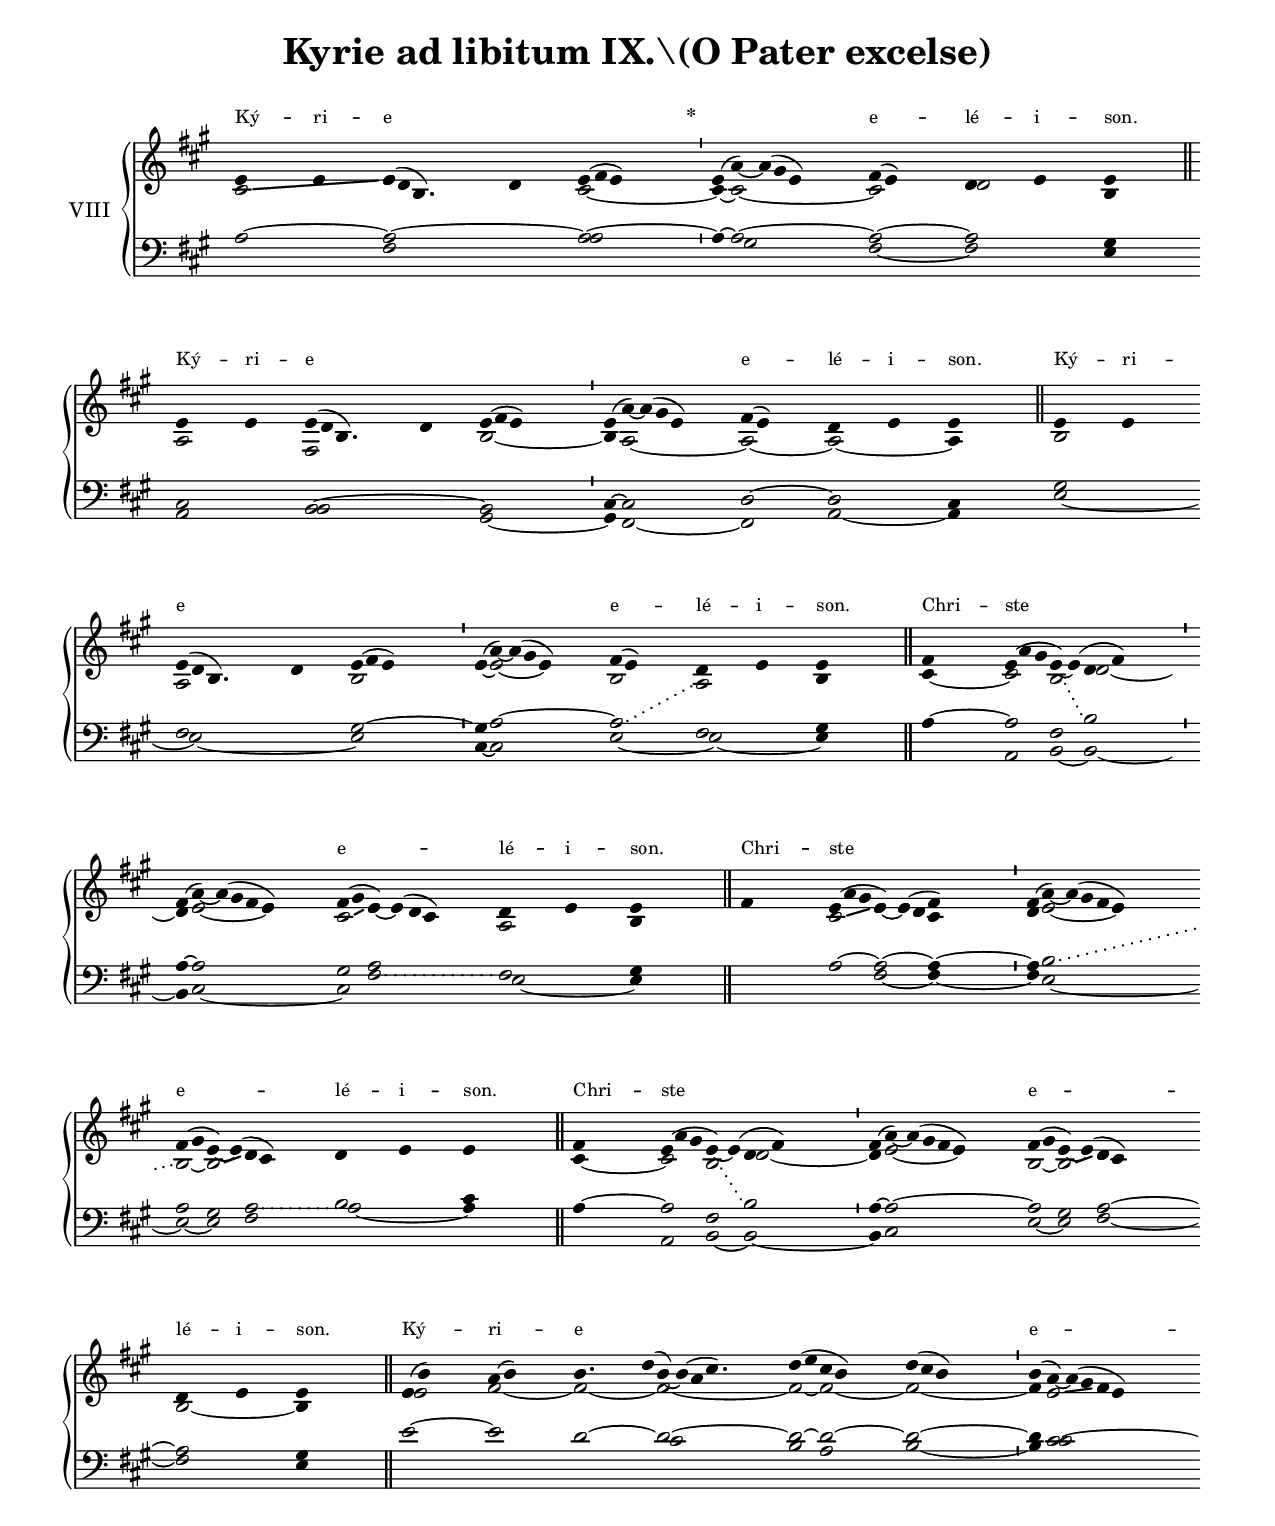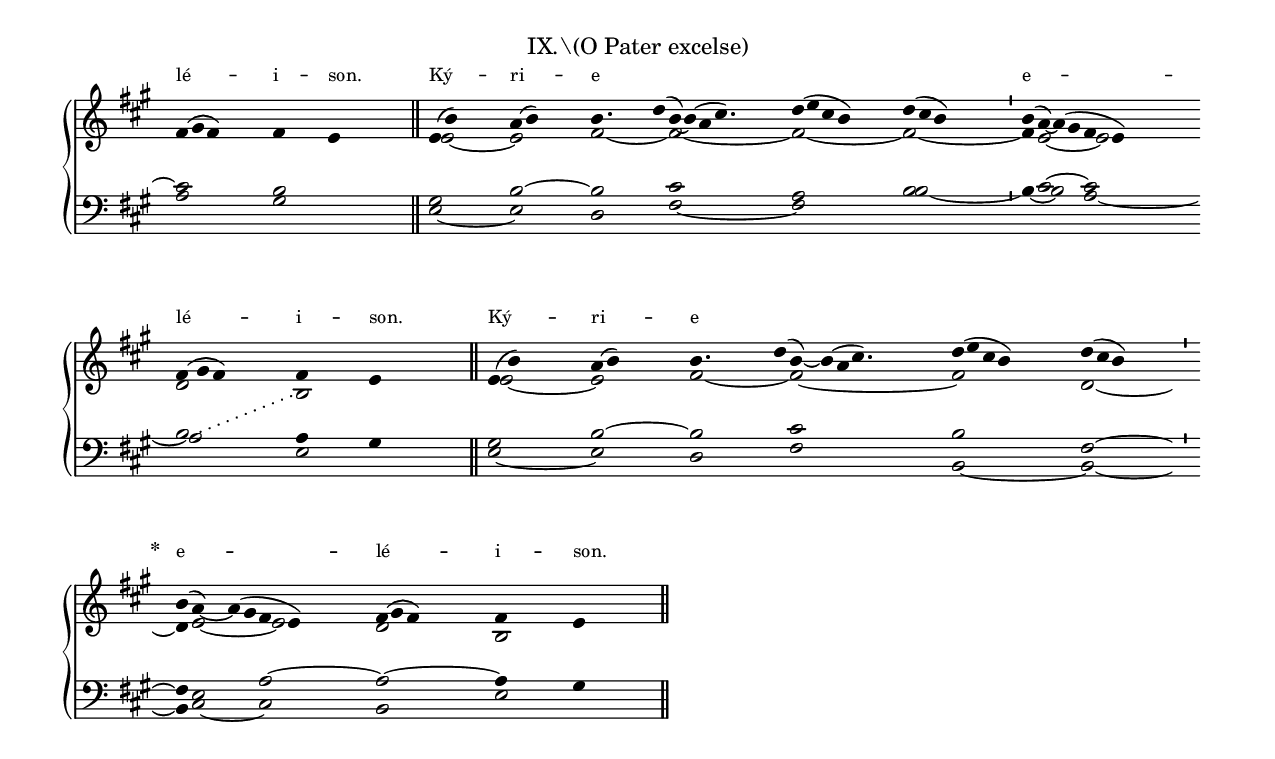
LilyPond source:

\version "2.18"
\include "gregorian.ly"
\include "noh2.ily"

%Page reference: page v.135
%(volume.page)

global = {
 \key e \mixolydian
 \cadenzaOn 
 \override Glissando #'thickness = #2.0
}

\header {
  title = \markup \center-column {"Kyrie ad libitum IX.\\(O Pater excelse)" \vspace #1 }
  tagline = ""
  composer = ""
}

\paper {
 #(include-special-characters)
  oddHeaderMarkup = \markup \fill-line {
    \line {}
    \center-column {
      \on-the-fly #first-page     " "
      \on-the-fly #not-first-page "IX. (O Pater excelse)"
    }
    \line { \on-the-fly #print-page-number-check-first \fromproperty #'page:page-number-string }
  }
  evenHeaderMarkup = \markup \fill-line {
    \line { \on-the-fly #print-page-number-check-first \fromproperty #'page:page-number-string }
    \center-column { "IX.\\(O Pater excelse)" }
    \line {}
  }
}

chantText = \lyricmode {
Ký -- ri -- e _ _ 
\set stanza = " * " _ e -- lé -- i -- son. 
Ký -- ri -- e _ _ _ e -- lé -- i -- son. 
Ký -- ri -- e _ _ _ e -- lé -- i -- son. 
Chri -- ste _ e -- lé -- i -- son. 
Chri -- ste _ e -- lé -- i -- son. 
Chri -- ste _ e -- lé -- i -- son. 
Ký -- ri -- e _ _ _ e -- lé -- i -- son. 
Ký -- ri -- e _ _ _ e -- lé -- i -- son. 
Ký -- ri -- e _ _ _ 
\set stanza = " * " e -- lé -- i -- son. }

chantMusic = {
\tieDown   e'4 e'4 e'4 ( d'4 b4.) d'4 e'4 ( fis'4 e'4) \divisioMinima
 e'4 ( a'4) ~ a'4 ( gis'4 e'4) fis'4 ( e'4) d'4 e'4 e'4 \finalis
 \forceBreak
  e'4 e'4 e'4 ( d'4 b4.) d'4 e'4 ( fis'4 e'4) \divisioMinima
 e'4 ( a'4) ~ a'4 ( gis'4 e'4) fis'4 ( e'4) d'4 e'4 e'4 \finalis
  e'4 e'4 \forceBreak
 e'4 ( d'4 b4.) d'4 e'4 ( fis'4 e'4) \divisioMinima
 e'4 ( a'4) ~ a'4 ( gis'4 e'4) fis'4 ( e'4) d'4 e'4 e'4 \finalis
 fis'4 e'4 ( a'4 gis'4 e'4) ~ e'4 ( d'4 fis'4) \divisioMinima
 \forceBreak
 fis'4 ( a'4) ~ a'4 ( gis'4 fis'4 e'4) fis'4 ( gis'4 e'4) ~ e'4 ( d'4 cis'4) d'4 e'4 e'4 \finalis
 fis'4 e'4 ( a'4 gis'4 e'4) ~ e'4 ( d'4 fis'4) \divisioMinima
 fis'4 ( a'4) ~ a'4 ( gis'4 fis'4 e'4) \forceBreak
 fis'4 ( gis'4 e'4) ~ e'4 ( d'4 cis'4) d'4 e'4 e'4 \finalis
 fis'4 e'4 ( a'4 gis'4 e'4) ~ e'4 ( d'4 fis'4) \divisioMinima
 fis'4 ( a'4) ~ a'4 ( gis'4 fis'4 e'4) fis'4 ( gis'4 e'4) ~ e'4 ( d'4 cis'4) \forceBreak
 d'4 e'4 e'4 \finalis
 e'4 ( b'4) a'4 ( b'4) b'4. d''4 ( b'4) ~ b'4 ( a'4 cis''4.) d''4 ( e''4 cis''4 b'4) d''4 ( cis''4 b'4) \divisioMinima
 b'4 ( a'4) ~ a'4 ( gis'4 fis'4 e'4) \forceBreak
 fis'4 ( gis'4 fis'4) fis'4 e'4 \finalis
 e'4 ( b'4) a'4 ( b'4) b'4. d''4 ( b'4) ~ b'4 ( a'4 cis''4.) d''4 ( e''4 cis''4 b'4) d''4 ( cis''4 b'4) \divisioMinima
 b'4 ( a'4) ~ a'4 ( gis'4 fis'4 e'4) \forceBreak
 fis'4 ( gis'4 fis'4) fis'4 e'4 \finalis
 e'4 ( b'4) a'4 ( b'4) b'4. d''4 ( b'4) ~ b'4 ( a'4 cis''4.) d''4 ( e''4 cis''4 b'4) d''4 ( cis''4 b'4) \divisioMinima
 \forceBreak
 b'4 ( a'4) ~ a'4 ( gis'4 fis'4 e'4) fis'4 ( gis'4 fis'4) fis'4 e'4 \finalis

}

altoMusic = {
cis'2 -\tweak Glissando.Y-offset #-0.8 \glissando e'4 r2*7/4 cis'2*3/2 ~ \divisioMinima
cis'4 ~ cis'2*4/2 ~ cis'2 d'2 b4 a2 fis2*9/4 b2*3/2 ~ \divisioMinima
b4 a2*4/2 ~ a2 ~ a2 ~ a4 b2 a2*9/4 b2*3/2 \divisioMinima
e'4 ~ e'2*3/2 ~ e'4 b2 a2 b4 \finalis
cis'4 ~ cis'2*3/2 b2 d'2 ~ \divisioMinima
d'4 e'2*4/2 ~ e'4 cis'2 -\tweak Glissando.Y-offset #-0.8 \glissando e'4 r2*3/2 a2 b4 \finalis
r4 cis'2*3/2 -\tweak Glissando.Y-offset #-0.8 \glissando e'4 e'4 d'4 cis'4 \divisioMinima
d'4 e'2*4/2 ~ e'4 b2 ~ b2 -\tweak Glissando.Y-offset #-0.8 \glissando d'4 r2*4/2 \finalis
cis'4 ~ cis'2*3/2 b2 d'2 ~ \divisioMinima
d'4 e'2*4/2 ~ e'4 b2 ~ b2 -\tweak Glissando.Y-offset #-0.8 \glissando d'4 cis'4 b2 ~ b4 \finalis
e'2 fis'2 ~ fis'2*5/4 ~ fis'2*9/4 ~ fis'2 ~ fis'2 ~ fis'2*3/2 ~ \divisioMinima
fis'4 e'2*3/2 -\tweak Glissando.Y-offset #-0.8 \glissando fis'4 r2*6/2 \finalis
e'2 ~ e'2 fis'2*5/4 ~ fis'2*9/4 ~ fis'2*4/2 ~ fis'2*3/2 ~ \divisioMinima
fis'4 e'2*3/2 ~ e'2 d'2*3/2 b2 \finalis
e'2 ~ e'2 fis'2*5/4 ~ fis'2*9/4 ~ fis'2*4/2 d'2*3/2 ~ \divisioMinima
d'4 e'2*3/2 ~ e'2 d'2*3/2 b2 \finalis
}

tenorMusic = {
a2 ~ a2*9/4 ~ a2*3/2 ~ \divisioMinima
a4 ~ a2*4/2 ~ a2 ~ a2 gis4 cis2 b,2*9/4 ~ b,2*3/2 \divisioMinima
cis4 ~ cis2*4/2 d2 ~ d2 cis4 gis2 fis2*9/4 gis2*3/2 ~ \divisioMinima
gis4 a2*4/2 ~ a2 fis2 gis4 \finalis
a4 ~ a2*3/2 fis2 b2 \divisioMinima
a4 ~ a2*5/2 gis2 a2*4/2 fis2 gis4 \finalis
r4 a2*3/2 ~ a2*3/2 ~ a4 ~ \divisioMinima
a4 b2*5/2 a2 gis2 a2 b2 cis'4 \finalis
a4 ~ a2*3/2 fis2 b2 \divisioMinima
a4 ~ a2*5/2 ~ a2 gis2 a2 ~ a2 gis4 \finalis
e'2 ~ e'2 d'2*5/4 ~ d'2*9/4 ~ d'2 ~ d'2 ~ d'2*3/2 ~ \divisioMinima
d'4 cis'2*5/2 ~ cis'2*3/2 b2 \finalis
gis2 b2 ~ b2*5/4 cis'2*9/4 a2*4/2 b2*3/2 \divisioMinima
r4 cis'2*3/2 ~ cis'2 b2*3/2 a4 gis4 \finalis
gis2 b2 ~ b2*5/4 cis'2*9/4 b2*4/2 fis2*3/2 ~ \divisioMinima
fis4 e2*3/2 a2 ~ a2*3/2 ~ a4 gis4 \finalis
}

bassMusic = {
r2 fis2*9/4 \shiftRight a2*3/2 \divisioMinima
r4 gis2*4/2 fis2 ~ fis2 e4 a,2 \shiftRight b,2*9/4 gis,2*3/2 ~ \divisioMinima
gis,4 fis,2*4/2 ~ fis,2 a,2 ~ a,4 e2 ~ e2*9/4 ~ e2*3/2 \divisioMinima
cis4 ~ cis2*4/2 e2 ~ e2 ~ e4 \finalis
r4 a,2*3/2 b,2 ~ b,2 ~ \divisioMinima
b,4 cis2*5/2 ~ cis2 fis2*4/2 e2 ~ e4 \finalis
r2*4/2 fis2*3/2 ~ fis4 ~ \divisioMinima
fis4 e2*5/2 ~ e2 ~ e2 fis2 a2 ~ a4 \finalis
r4 a,2*3/2 b,2 ~ b,2 ~ \divisioMinima
b,4 cis2*5/2 e2 ~ e2 fis2 ~ fis2 e4 \finalis
r2*13/4 cis'2*9/4 b2 a2 b2*3/2 ~ \divisioMinima
b4 \shiftRight cis'2*5/2 a2*3/2 gis2 \finalis
e2 ~ e2 d2*5/4 fis2*9/4 ~ fis2*4/2 \shiftRight b2*3/2 ~ \divisioMinima
b4 ~ b2*3/2 a2 ~ a2*3/2 e2 \finalis
e2 ~ e2 d2*5/4 fis2*9/4 b,2*4/2 ~ b,2*3/2 ~ \divisioMinima
b,4 cis2*3/2 ~ cis2 b,2*3/2 e2 \finalis
}

voiceLines = {
\voiceLineStyle


s2*107/4
\allowVoiceLineBreak
\voiceLine "down" "up" a2*2/2 a2*1/2


s2*6/2
\allowVoiceLineBreak
\voiceLine "up" "down" b2*2/2 b2*1/2


s2*9/2
\allowVoiceLineBreak
\voiceLine "down" "down" fis2*4/2 fis2*1/2


s2*11/2
\allowVoiceLineBreak
\voiceLine "down" "up" b2*5/2 b2*1/2


s2*3/2
\allowVoiceLineBreak
\voiceLine "down" "down" a2*2/2 a2*1/2


s2*6/2
\allowVoiceLineBreak
\voiceLine "up" "down" b2*2/2 b2*1/2


s2*69/2
\allowVoiceLineBreak
\voiceLine "down" "up" b2*3/2 b2*1/2


}

\score{
  <<
    \new Lyrics
    \new GrandStaff <<
      \set GrandStaff.autoBeaming = ##f
      \set GrandStaff.instrumentName = \markup \center-column {
        "VIII"
      }
      \new Staff = up <<
        \new Voice = "chant" {
          \voiceOne \global \chantMusic
        }
        \new Voice {
          \voiceTwo \global \altoMusic
        }
      >>

      \new Staff = down <<
        \clef bass
        \new Voice {
          \voiceOne \global \tenorMusic
        }
        \new Voice {
          \voiceTwo \global \bassMusic
        }
	\new Voice {
        \voiceThree \global \voiceLines
        }
      >>
    >>
    \context Lyrics {
      \lyricsto chant {
      \chantText
    }
    }
  >>
  \layout{
  }
  
}
